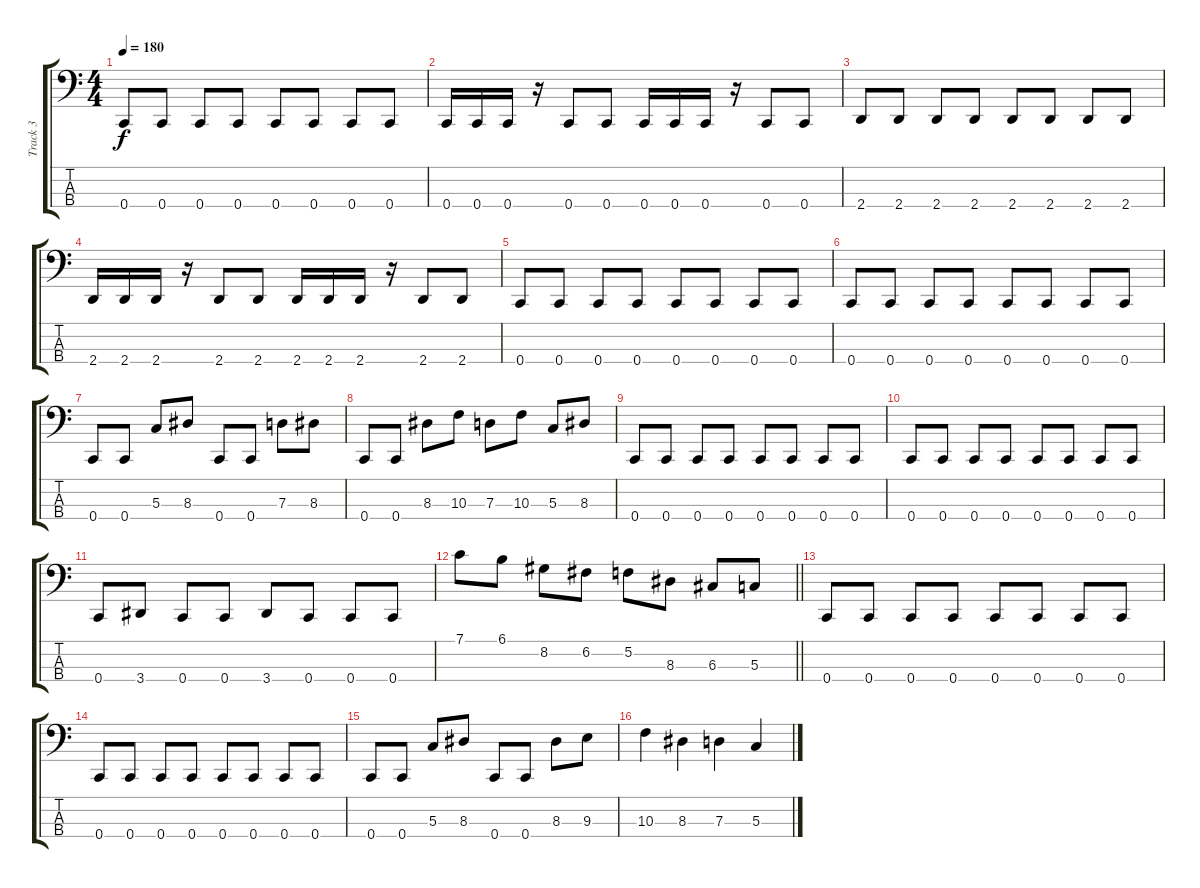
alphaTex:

\track ("Track 3" "Track 3") {instrument electricbasspick}
\staff {score tabs}
\tuning (F2 C2 G1 C1) {hide}
\ts (4 4)
\tempo 180
\clef f4
\ks c
0.4.8{dy f} 0.4.8 0.4.8 0.4.8 0.4.8 0.4.8 0.4.8 0.4.8 |
0.4.16 0.4.16 0.4.16 r.16 0.4.8 0.4.8 0.4.16 0.4.16 0.4.16 r.16 0.4.8 0.4.8 |
2.4.8 2.4.8 2.4.8 2.4.8 2.4.8 2.4.8 2.4.8 2.4.8 |
2.4.16 2.4.16 2.4.16 r.16 2.4.8 2.4.8 2.4.16 2.4.16 2.4.16 r.16 2.4.8 2.4.8 |
0.4.8 0.4.8 0.4.8 0.4.8 0.4.8 0.4.8 0.4.8 0.4.8 |
0.4.8 0.4.8 0.4.8 0.4.8 0.4.8 0.4.8 0.4.8 0.4.8 |
0.4.8 0.4.8 5.3.8 8.3.8 0.4.8 0.4.8 7.3.8 8.3.8 |
0.4.8 0.4.8 8.3.8 10.3.8 7.3.8 10.3.8 5.3.8 8.3.8 |
0.4.8 0.4.8 0.4.8 0.4.8 0.4.8 0.4.8 0.4.8 0.4.8 |
0.4.8 0.4.8 0.4.8 0.4.8 0.4.8 0.4.8 0.4.8 0.4.8 |
0.4.8 3.4.8 0.4.8 0.4.8 3.4.8 0.4.8 0.4.8 0.4.8 |
\barLineRight lightlight
7.1.8 6.1.8 8.2.8 6.2.8 5.2.8 8.3.8 6.3.8 5.3.8 |
0.4.8 0.4.8 0.4.8 0.4.8 0.4.8 0.4.8 0.4.8 0.4.8 |
0.4.8 0.4.8 0.4.8 0.4.8 0.4.8 0.4.8 0.4.8 0.4.8 |
0.4.8 0.4.8 5.3.8 8.3.8 0.4.8 0.4.8 8.3.8 9.3.8 |
10.3.4 8.3.4 7.3.4 5.3.4
